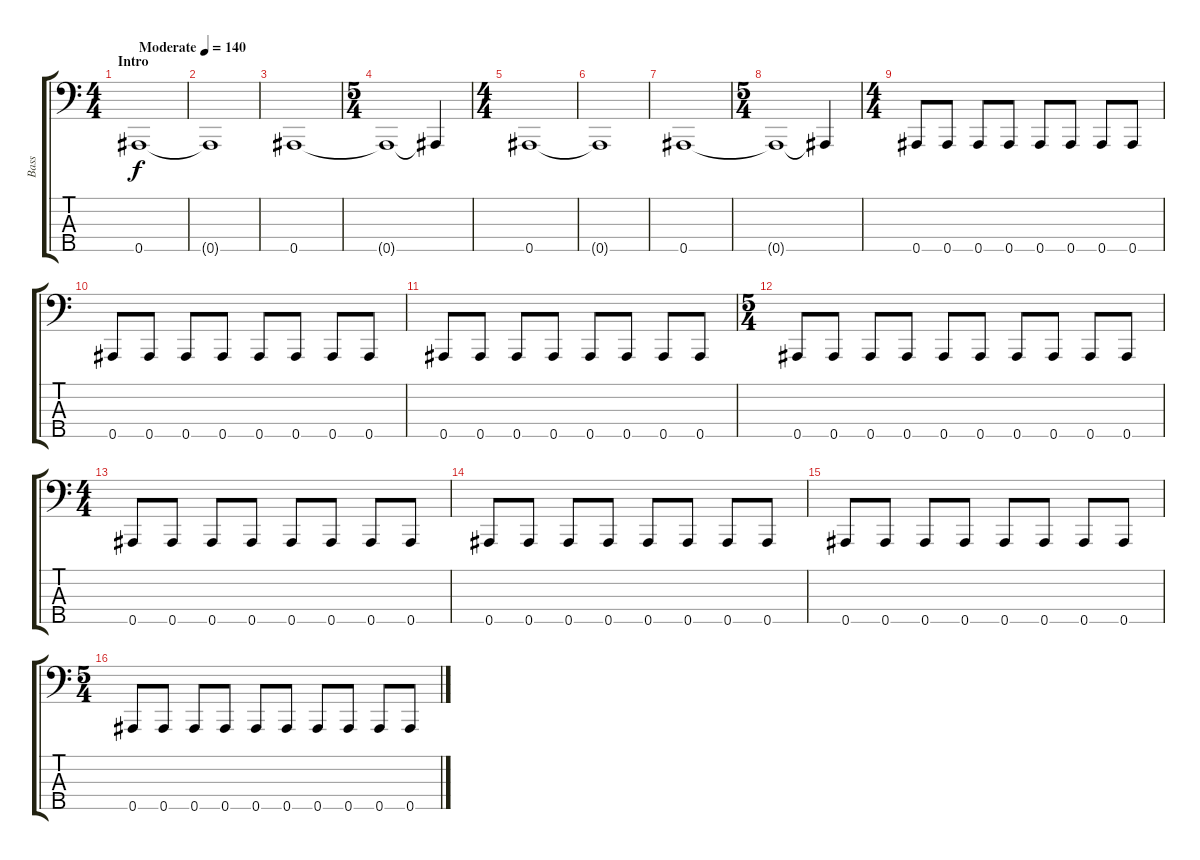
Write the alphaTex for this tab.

\track ("Bass" "Bass") {instrument electricbasspick}
\staff {score tabs}
\tuning (Gb2 Db2 Ab1 Eb1 Bb0) {hide}
\ts (4 4)
\section ("" "Intro")
\tempo (140 "Moderate")
\clef f4
\ks c
0.5.1{dy f instrument electricbasspick} |
0.5{t}.1 |
0.5.1 |
\ts (5 4)
0.5{t}.1 0.5{t}.4 |
\ts (4 4)
0.5.1 |
0.5{t}.1 |
0.5.1 |
\ts (5 4)
0.5{t}.1 0.5{t}.4 |
\ts (4 4)
0.5.8 0.5.8 0.5.8 0.5.8 0.5.8 0.5.8 0.5.8 0.5.8 |
0.5.8 0.5.8 0.5.8 0.5.8 0.5.8 0.5.8 0.5.8 0.5.8 |
0.5.8 0.5.8 0.5.8 0.5.8 0.5.8 0.5.8 0.5.8 0.5.8 |
\ts (5 4)
0.5.8 0.5.8 0.5.8 0.5.8 0.5.8 0.5.8 0.5.8 0.5.8 0.5.8 0.5.8 |
\ts (4 4)
0.5.8 0.5.8 0.5.8 0.5.8 0.5.8 0.5.8 0.5.8 0.5.8 |
0.5.8 0.5.8 0.5.8 0.5.8 0.5.8 0.5.8 0.5.8 0.5.8 |
0.5.8 0.5.8 0.5.8 0.5.8 0.5.8 0.5.8 0.5.8 0.5.8 |
\ts (5 4)
0.5.8 0.5.8 0.5.8 0.5.8 0.5.8 0.5.8 0.5.8 0.5.8 0.5.8 0.5.8
